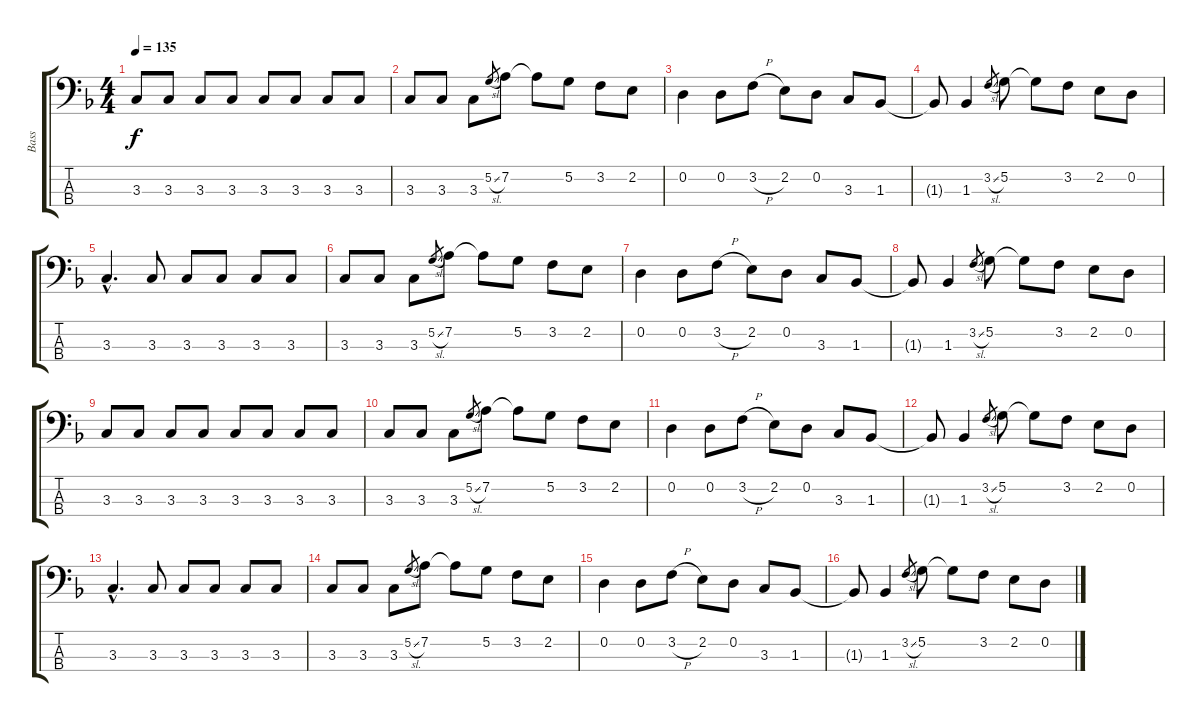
\track ("Bass" "Bass") {instrument electricbassfinger}
\staff {score tabs}
\tuning (G2 D2 A1 E1) {hide}
\ts (4 4)
\tempo 135
\clef f4
\ks f
3.3.8{dy f} 3.3.8 3.3.8 3.3.8 3.3.8 3.3.8 3.3.8 3.3.8 |
3.3.8 3.3.8 3.3.8 5.2{sl}.8{gr} 7.2.8 7.2{t}.8 5.2.8 3.2.8 2.2.8 |
0.2.4 0.2.8 3.2{h}.8 2.2.8 0.2.8 3.3.8 1.3.8 |
1.3{t}.8 1.3.4 3.2{sl}.8{gr} 5.2.8 5.2{t}.8 3.2.8 2.2.8 0.2.8 |
3.3{hac}.4{d} 3.3.8 3.3.8 3.3.8 3.3.8 3.3.8 |
3.3.8 3.3.8 3.3.8 5.2{sl}.8{gr} 7.2.8 7.2{t}.8 5.2.8 3.2.8 2.2.8 |
0.2.4 0.2.8 3.2{h}.8 2.2.8 0.2.8 3.3.8 1.3.8 |
1.3{t}.8 1.3.4 3.2{sl}.8{gr} 5.2.8 5.2{t}.8 3.2.8 2.2.8 0.2.8 |
3.3.8 3.3.8 3.3.8 3.3.8 3.3.8 3.3.8 3.3.8 3.3.8 |
3.3.8 3.3.8 3.3.8 5.2{sl}.8{gr} 7.2.8 7.2{t}.8 5.2.8 3.2.8 2.2.8 |
0.2.4 0.2.8 3.2{h}.8 2.2.8 0.2.8 3.3.8 1.3.8 |
1.3{t}.8 1.3.4 3.2{sl}.8{gr} 5.2.8 5.2{t}.8 3.2.8 2.2.8 0.2.8 |
3.3{hac}.4{d} 3.3.8 3.3.8 3.3.8 3.3.8 3.3.8 |
3.3.8 3.3.8 3.3.8 5.2{sl}.8{gr} 7.2.8 7.2{t}.8 5.2.8 3.2.8 2.2.8 |
0.2.4 0.2.8 3.2{h}.8 2.2.8 0.2.8 3.3.8 1.3.8 |
1.3{t}.8 1.3.4 3.2{sl}.8{gr} 5.2.8 5.2{t}.8 3.2.8 2.2.8 0.2.8
